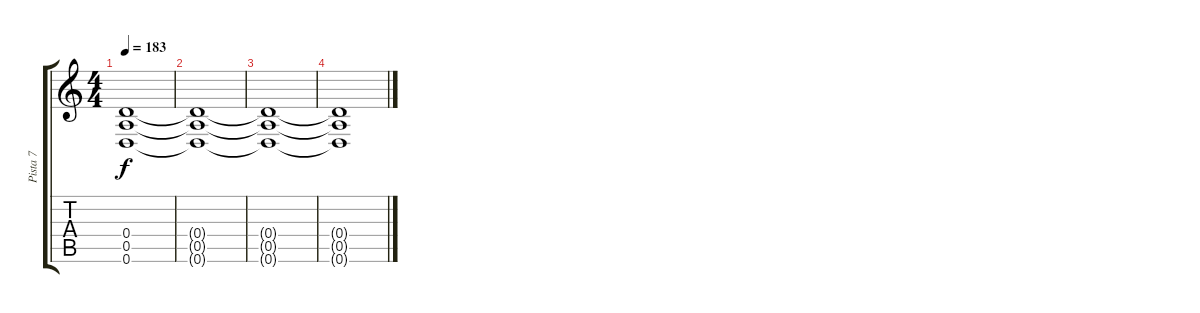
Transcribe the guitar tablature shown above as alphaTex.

\track ("Pista 7" "Pista 7") {instrument overdrivenguitar}
\staff {score tabs}
\tuning (E4 B3 G3 D3 A2 D2) {hide}
\ts (4 4)
\tempo 183
\clef g2
\ks c
(0.4 0.5 0.6).1{dy f volume 0} |
(0.4{t} 0.5{t} 0.6{t}).1 |
(0.4{t} 0.5{t} 0.6{t}).1 |
(0.4{t} 0.5{t} 0.6{t}).1
